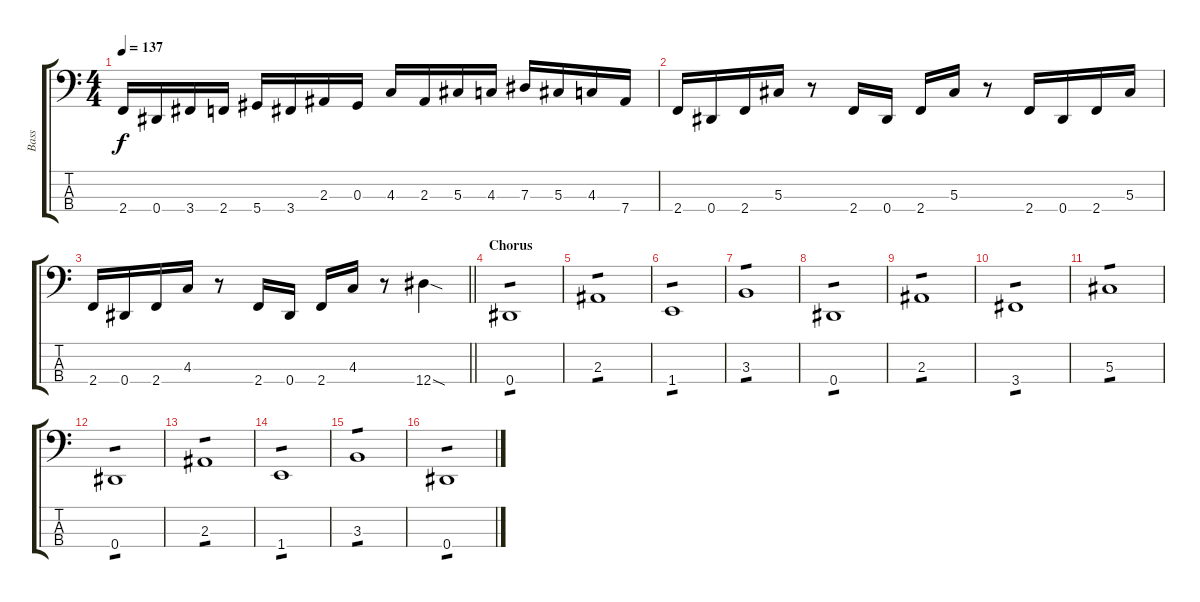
\track ("Bass" "Bass") {instrument electricbassfinger}
\staff {score tabs}
\tuning (Gb2 Db2 Ab1 Eb1) {hide}
\ts (4 4)
\tempo 137
\clef f4
\ks c
2.4.16{dy f} 0.4.16 3.4.16 2.4.16 5.4.16 3.4.16 2.3.16 0.3.16 4.3.16 2.3.16 5.3.16 4.3.16 7.3.16 5.3.16 4.3.16 7.4.16 |
2.4.16 0.4.16 2.4.16 5.3.16 r.8 2.4.16 0.4.16 2.4.16 5.3.16 r.8 2.4.16 0.4.16 2.4.16 5.3.16 |
\barLineRight lightlight
2.4.16 0.4.16 2.4.16 4.3.16 r.8 2.4.16 0.4.16 2.4.16 4.3.16 r.8 12.4{sod}.4 |
\section ("" "Chorus")
0.4.1{tp 1} |
2.3.1{tp 1} |
1.4.1{tp 1} |
3.3.1{tp 1} |
0.4.1{tp 1} |
2.3.1{tp 1} |
3.4.1{tp 1} |
5.3.1{tp 1} |
0.4.1{tp 1} |
2.3.1{tp 1} |
1.4.1{tp 1} |
3.3.1{tp 1} |
0.4.1{tp 1}
